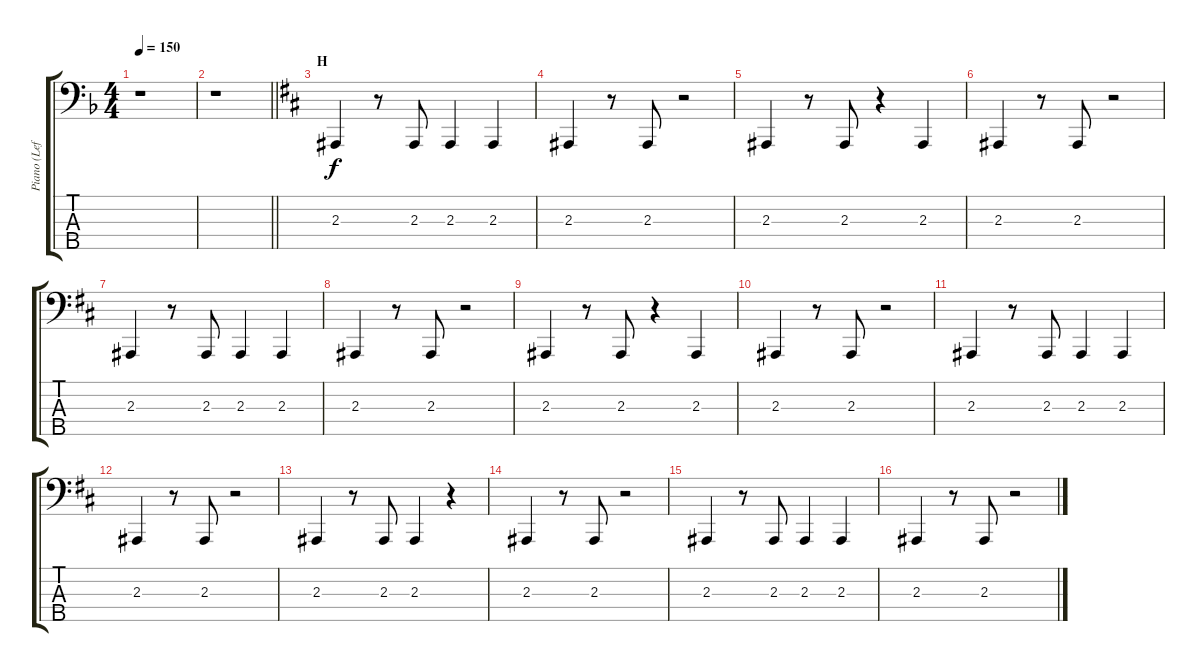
\track ("Piano (Left Hand)" "Piano (Lef") {instrument acousticgrandpiano}
\staff {score tabs}
\tuning (Gb2 Db2 Ab1 Eb1 Bb0) {hide}
\ts (4 4)
\tempo 150
\clef f4
\ks f
r.1{dy f} |
\barLineRight lightlight
r.1 |
\section ("" "H")
\ks d
2.3.4 r.8 2.3.8 2.3.4 2.3.4 |
2.3.4 r.8 2.3.8 r.2 |
2.3.4 r.8 2.3.8 r.4 2.3.4 |
2.3.4 r.8 2.3.8 r.2 |
2.3.4 r.8 2.3.8 2.3.4 2.3.4 |
2.3.4 r.8 2.3.8 r.2 |
2.3.4 r.8 2.3.8 r.4 2.3.4 |
2.3.4 r.8 2.3.8 r.2 |
2.3.4 r.8 2.3.8 2.3.4 2.3.4 |
2.3.4 r.8 2.3.8 r.2 |
2.3.4 r.8 2.3.8 2.3.4 r.4 |
2.3.4 r.8 2.3.8 r.2 |
2.3.4 r.8 2.3.8 2.3.4 2.3.4 |
2.3.4 r.8 2.3.8 r.2
